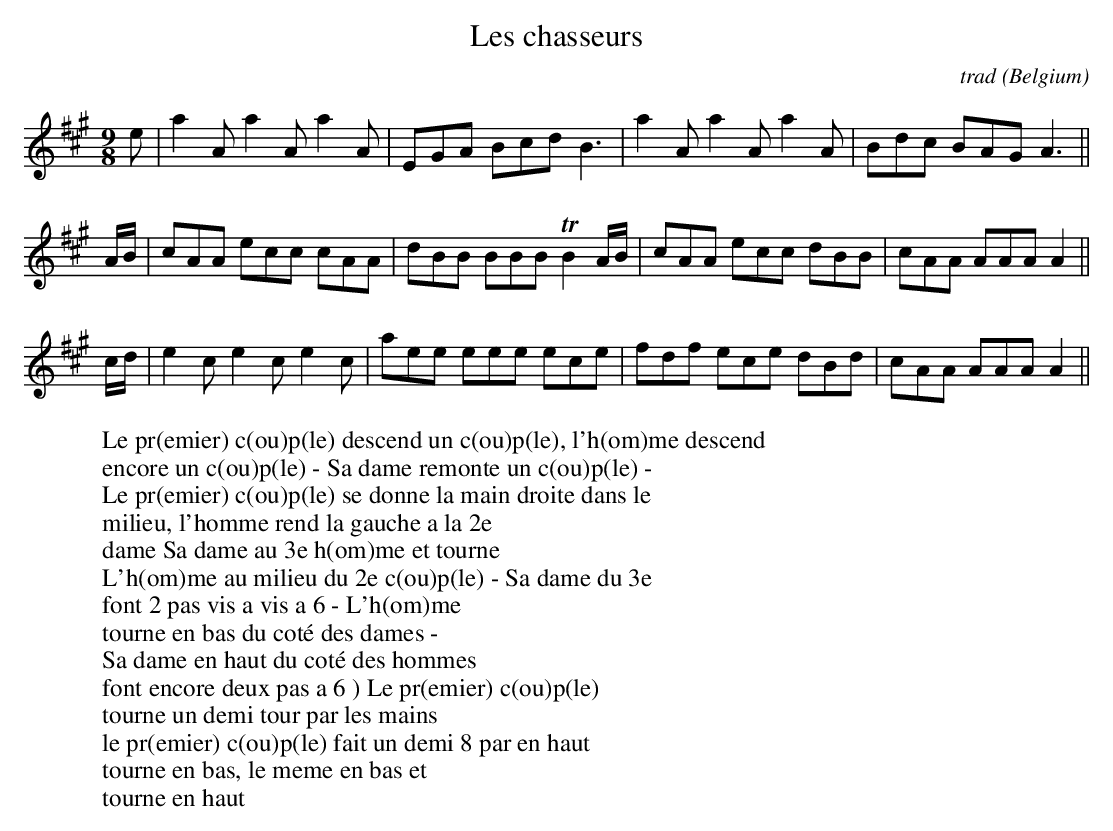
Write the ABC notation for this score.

X:1
T:Les chasseurs
C:trad
O:Belgium
M:9/8
L:1/8
K:Amaj
e|a2A a2A a2A|EGA Bcd B3|a2A a2A a2A|Bdc BAG A3||
A/2B/2|cAA ecc cAA|dBB BBB !trill!B2A/2B/2|cAA ecc dBB|cAA AAA A2||
c/2d/2|e2c e2c e2c|aee eee ece|fdf ece dBd|cAA AAA A2||
W:Le pr(emier) c(ou)p(le) descend un c(ou)p(le), l'h(om)me descend
W:encore un c(ou)p(le) - Sa dame remonte un c(ou)p(le) -
W:Le pr(emier) c(ou)p(le) se donne la main droite dans le
W:milieu, l'homme rend la gauche a la 2e
W:dame Sa dame au 3e h(om)me et tourne
W:L'h(om)me au milieu du 2e c(ou)p(le) - Sa dame du 3e
W:font 2 pas vis a vis a 6 - L'h(om)me
W:tourne en bas du coté des dames -
W:Sa dame en haut du coté des hommes
W:font encore deux pas a 6 ) Le pr(emier) c(ou)p(le)
W:tourne un demi tour par les mains
W:le pr(emier) c(ou)p(le) fait un demi 8 par en haut
W:tourne en bas, le meme en bas et
W:tourne en haut
